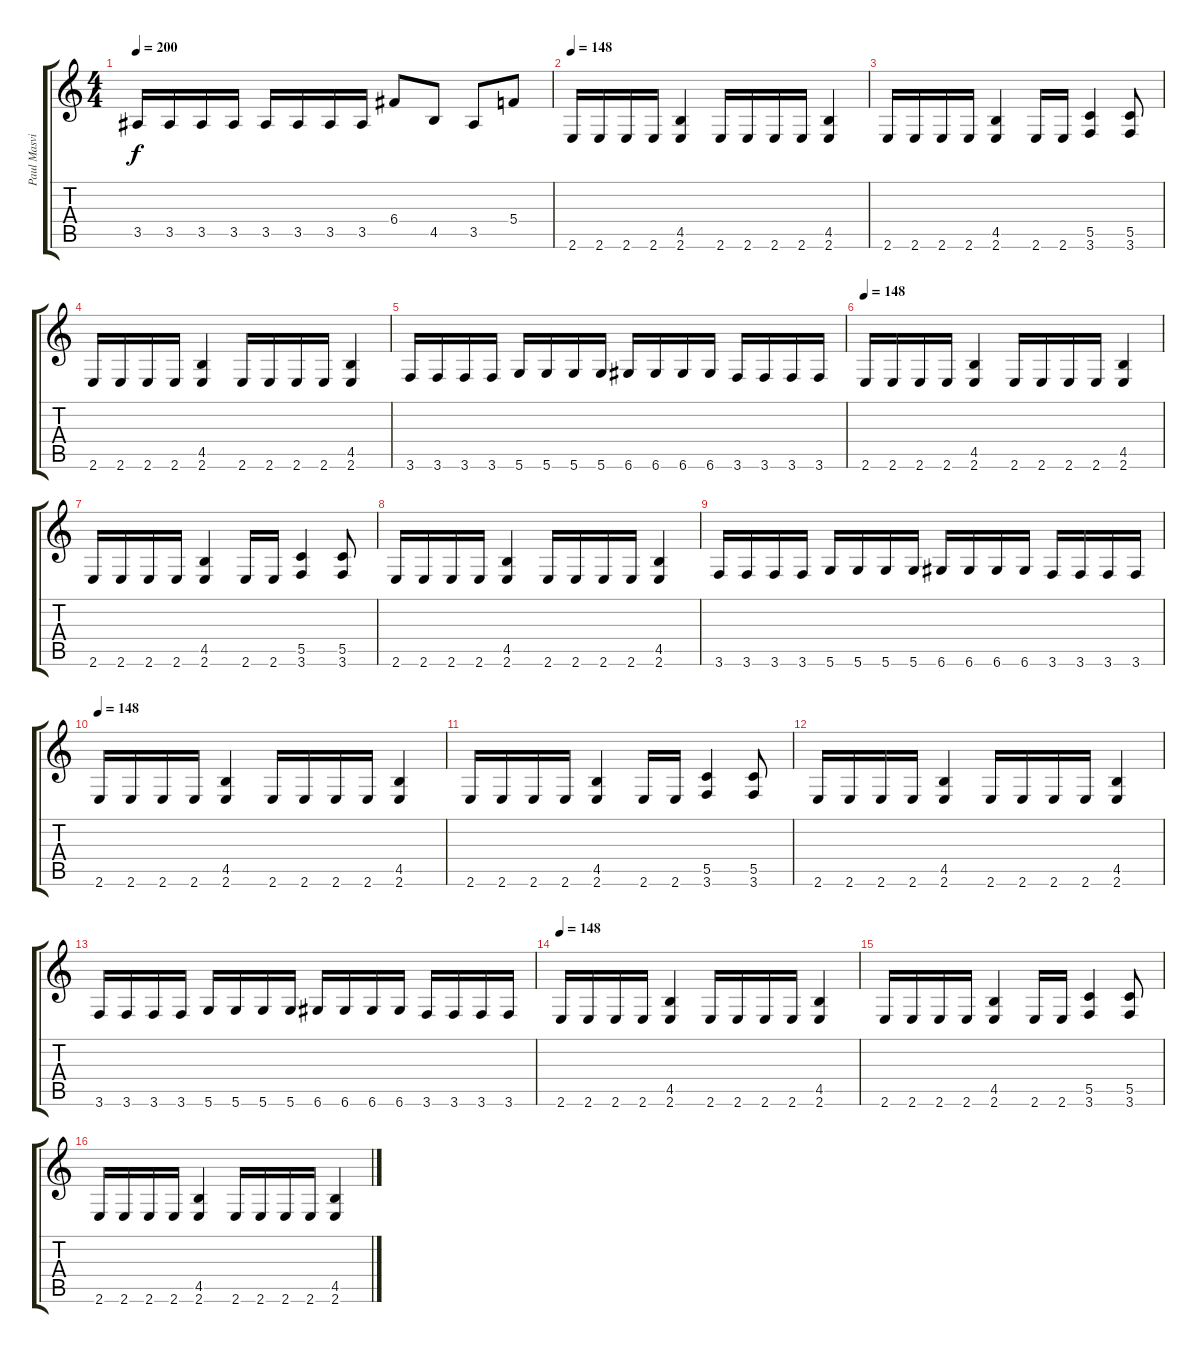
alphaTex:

\track ("Paul Masvidal" "Paul Masvi") {instrument distortionguitar}
\staff {score tabs}
\tuning (D4 A3 F3 C3 G2 D2) {hide}
\ts (4 4)
\tempo 200
\clef g2
\ks c
3.5.16{dy f} 3.5.16 3.5.16 3.5.16 3.5.16 3.5.16 3.5.16 3.5.16 6.4.8 4.5.8 3.5.8 5.4.8 |
\tempo 148
2.6.16 2.6.16 2.6.16 2.6.16 (4.5 2.6).4 2.6.16 2.6.16 2.6.16 2.6.16 (4.5 2.6).4 |
2.6.16 2.6.16 2.6.16 2.6.16 (4.5 2.6).4 2.6.16 2.6.16 (5.5 3.6).4 (5.5 3.6).8 |
2.6.16 2.6.16 2.6.16 2.6.16 (4.5 2.6).4 2.6.16 2.6.16 2.6.16 2.6.16 (4.5 2.6).4 |
3.6.16 3.6.16 3.6.16 3.6.16 5.6.16 5.6.16 5.6.16 5.6.16 6.6.16 6.6.16 6.6.16 6.6.16 3.6.16 3.6.16 3.6.16 3.6.16 |
\tempo 148
2.6.16 2.6.16 2.6.16 2.6.16 (4.5 2.6).4 2.6.16 2.6.16 2.6.16 2.6.16 (4.5 2.6).4 |
2.6.16 2.6.16 2.6.16 2.6.16 (4.5 2.6).4 2.6.16 2.6.16 (5.5 3.6).4 (5.5 3.6).8 |
2.6.16 2.6.16 2.6.16 2.6.16 (4.5 2.6).4 2.6.16 2.6.16 2.6.16 2.6.16 (4.5 2.6).4 |
3.6.16 3.6.16 3.6.16 3.6.16 5.6.16 5.6.16 5.6.16 5.6.16 6.6.16 6.6.16 6.6.16 6.6.16 3.6.16 3.6.16 3.6.16 3.6.16 |
\tempo 148
2.6.16 2.6.16 2.6.16 2.6.16 (4.5 2.6).4 2.6.16 2.6.16 2.6.16 2.6.16 (4.5 2.6).4 |
2.6.16 2.6.16 2.6.16 2.6.16 (4.5 2.6).4 2.6.16 2.6.16 (5.5 3.6).4 (5.5 3.6).8 |
2.6.16 2.6.16 2.6.16 2.6.16 (4.5 2.6).4 2.6.16 2.6.16 2.6.16 2.6.16 (4.5 2.6).4 |
3.6.16 3.6.16 3.6.16 3.6.16 5.6.16 5.6.16 5.6.16 5.6.16 6.6.16 6.6.16 6.6.16 6.6.16 3.6.16 3.6.16 3.6.16 3.6.16 |
\tempo 148
2.6.16 2.6.16 2.6.16 2.6.16 (4.5 2.6).4 2.6.16 2.6.16 2.6.16 2.6.16 (4.5 2.6).4 |
2.6.16 2.6.16 2.6.16 2.6.16 (4.5 2.6).4 2.6.16 2.6.16 (5.5 3.6).4 (5.5 3.6).8 |
2.6.16 2.6.16 2.6.16 2.6.16 (4.5 2.6).4 2.6.16 2.6.16 2.6.16 2.6.16 (4.5 2.6).4
